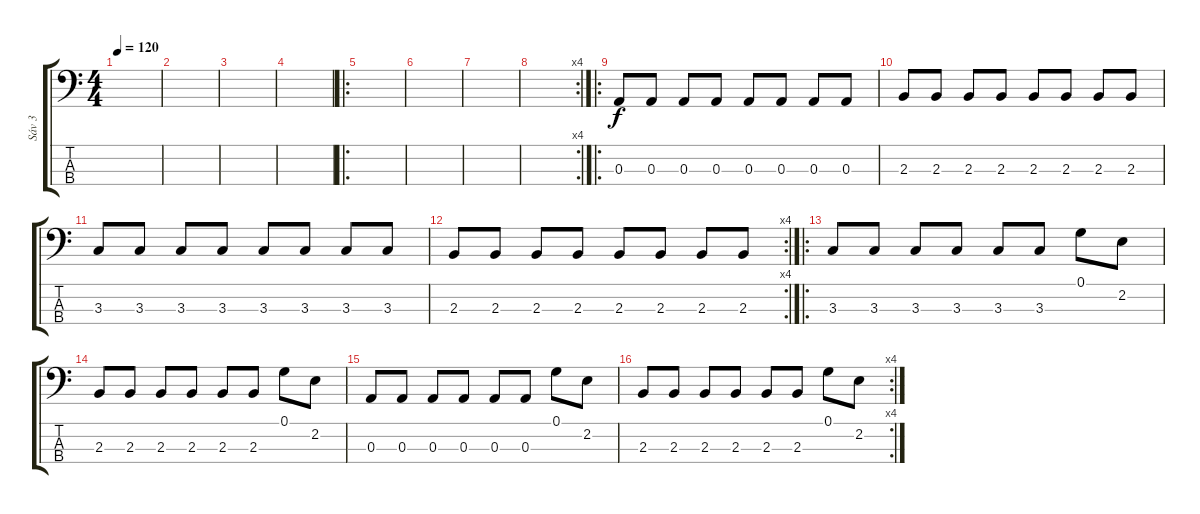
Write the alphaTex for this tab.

\track ("Sáv 3" "Sáv 3") {instrument electricbasspick}
\staff {score tabs}
\tuning (G2 D2 A1 E1) {hide}
\ts (4 4)
\tempo 120
\clef f4
\ks c
|
|
|
|
\ro
|
|
|
\rc 4
|
\ro
0.3.8 0.3.8 0.3.8 0.3.8 0.3.8 0.3.8 0.3.8 0.3.8 |
2.3.8 2.3.8 2.3.8 2.3.8 2.3.8 2.3.8 2.3.8 2.3.8 |
3.3.8 3.3.8 3.3.8 3.3.8 3.3.8 3.3.8 3.3.8 3.3.8 |
\rc 4
2.3.8 2.3.8 2.3.8 2.3.8 2.3.8 2.3.8 2.3.8 2.3.8 |
\ro
3.3.8 3.3.8 3.3.8 3.3.8 3.3.8 3.3.8 0.1.8 2.2.8 |
2.3.8 2.3.8 2.3.8 2.3.8 2.3.8 2.3.8 0.1.8 2.2.8 |
0.3.8 0.3.8 0.3.8 0.3.8 0.3.8 0.3.8 0.1.8 2.2.8 |
\rc 4
2.3.8 2.3.8 2.3.8 2.3.8 2.3.8 2.3.8 0.1.8 2.2.8
